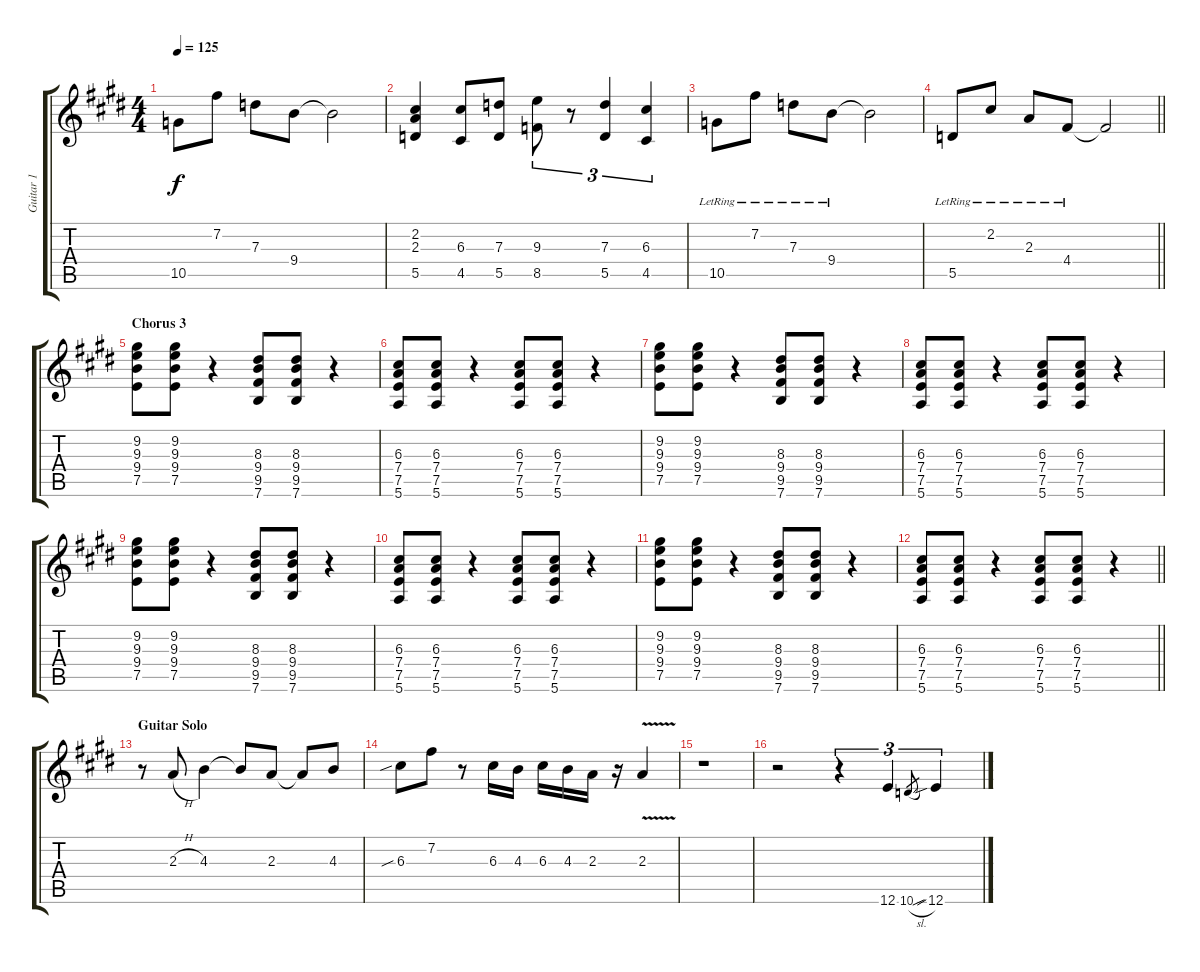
\track ("Guitar 1" "Guitar 1") {instrument electricguitarjazz}
\staff {score tabs}
\tuning (E4 B3 G3 D3 A2 E2) {hide}
\ts (4 4)
\tempo 125
\clef g2
\ks e
10.5.8{dy f} 7.2.8 7.3.8 9.4.8 9.4{t}.2 |
(2.2 2.3 5.5).4 (6.3 4.5).8 (7.3 5.5).8 (9.3 8.5).8{tu (3 2)} r.8{tu (3 2)} (7.3 5.5).4{tu (3 2)} (6.3 4.5).4{tu (3 2)} |
10.5{lr}.8 7.2{lr}.8 7.3{lr}.8 9.4{lr}.8 9.4{t}.2 |
\barLineRight lightlight
5.5{lr}.8 2.2{lr}.8 2.3{lr}.8 4.4{lr}.8 4.4{t}.2 |
\section ("" "Chorus 3")
(9.2 9.3 9.4 7.5).8 (9.2 9.3 9.4 7.5).8 r.4 (8.3 9.4 9.5 7.6).8 (8.3 9.4 9.5 7.6).8 r.4 |
(6.3 7.4 7.5 5.6).8 (6.3 7.4 7.5 5.6).8 r.4 (6.3 7.4 7.5 5.6).8 (6.3 7.4 7.5 5.6).8 r.4 |
(9.2 9.3 9.4 7.5).8 (9.2 9.3 9.4 7.5).8 r.4 (8.3 9.4 9.5 7.6).8 (8.3 9.4 9.5 7.6).8 r.4 |
(6.3 7.4 7.5 5.6).8 (6.3 7.4 7.5 5.6).8 r.4 (6.3 7.4 7.5 5.6).8 (6.3 7.4 7.5 5.6).8 r.4 |
(9.2 9.3 9.4 7.5).8 (9.2 9.3 9.4 7.5).8 r.4 (8.3 9.4 9.5 7.6).8 (8.3 9.4 9.5 7.6).8 r.4 |
(6.3 7.4 7.5 5.6).8 (6.3 7.4 7.5 5.6).8 r.4 (6.3 7.4 7.5 5.6).8 (6.3 7.4 7.5 5.6).8 r.4 |
(9.2 9.3 9.4 7.5).8 (9.2 9.3 9.4 7.5).8 r.4 (8.3 9.4 9.5 7.6).8 (8.3 9.4 9.5 7.6).8 r.4 |
\barLineRight lightlight
(6.3 7.4 7.5 5.6).8 (6.3 7.4 7.5 5.6).8 r.4 (6.3 7.4 7.5 5.6).8 (6.3 7.4 7.5 5.6).8 r.4 |
\section ("" "Guitar Solo")
r.8 2.3{h}.8 4.3.4 4.3{t}.8 2.3.8 2.3{t}.8 4.3.8 |
6.3{sib}.8 7.2.8 r.8 6.3.16 4.3.16 6.3.16 4.3.16 2.3.16 r.16 2.3{v}.4 |
r.1 |
r.2 r.4{tu (3 2)} 12.6.4{tu (3 2)} 10.6{sl}.8{gr} 12.6{sib}.4{tu (3 2)}
